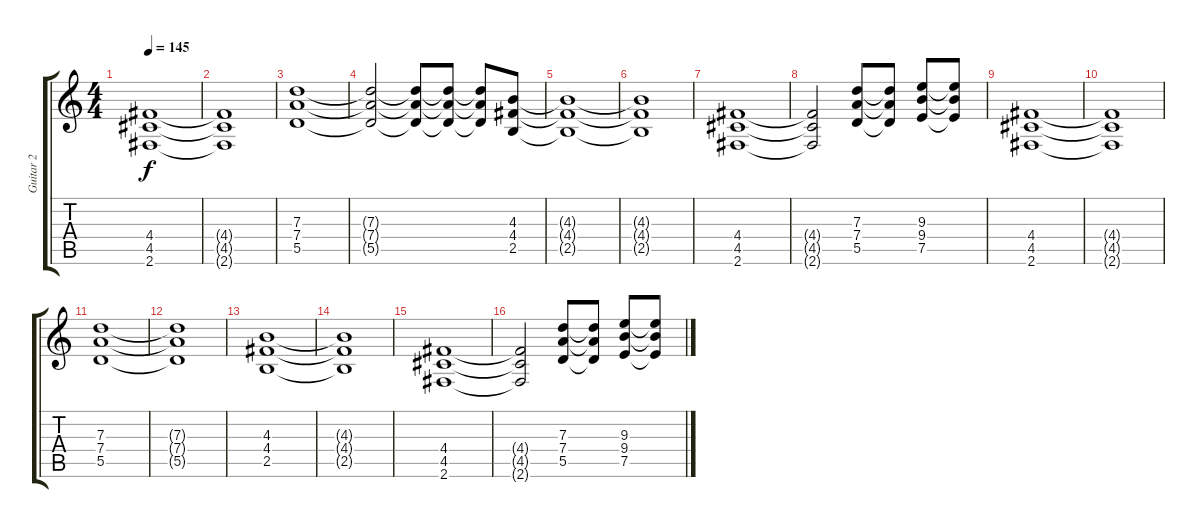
\track ("Guitar 2" "Guitar 2") {instrument distortionguitar}
\staff {score tabs}
\tuning (E4 B3 G3 D3 A2 E2) {hide}
\ts (4 4)
\tempo 145
\clef g2
\ks c
(4.4 4.5 2.6).1{dy f} |
(4.4{t} 4.5{t} 2.6{t}).1 |
(7.3 7.4 5.5).1 |
(7.3{t} 7.4{t} 5.5{t}).2 (7.3{t} 7.4{t} 5.5{t}).8 (7.3{t} 7.4{t} 5.5{t}).8 (7.3{t} 7.4{t} 5.5{t}).8 (4.3 4.4 2.5).8 |
(4.3{t} 4.4{t} 2.5{t}).1 |
(4.3{t} 4.4{t} 2.5{t}).1 |
(4.4 4.5 2.6).1 |
(4.4{t} 4.5{t} 2.6{t}).2 (7.3 7.4 5.5).8 (7.3{t} 7.4{t} 5.5{t}).8 (9.3 9.4 7.5).8 (9.3{t} 9.4{t} 7.5{t}).8 |
(4.4 4.5 2.6).1 |
(4.4{t} 4.5{t} 2.6{t}).1 |
(7.3 7.4 5.5).1 |
(7.3{t} 7.4{t} 5.5{t}).1 |
(4.3 4.4 2.5).1 |
(4.3{t} 4.4{t} 2.5{t}).1 |
(4.4 4.5 2.6).1 |
(4.4{t} 4.5{t} 2.6{t}).2 (7.3 7.4 5.5).8 (7.3{t} 7.4{t} 5.5{t}).8 (9.3 9.4 7.5).8 (9.3{t} 9.4{t} 7.5{t}).8
